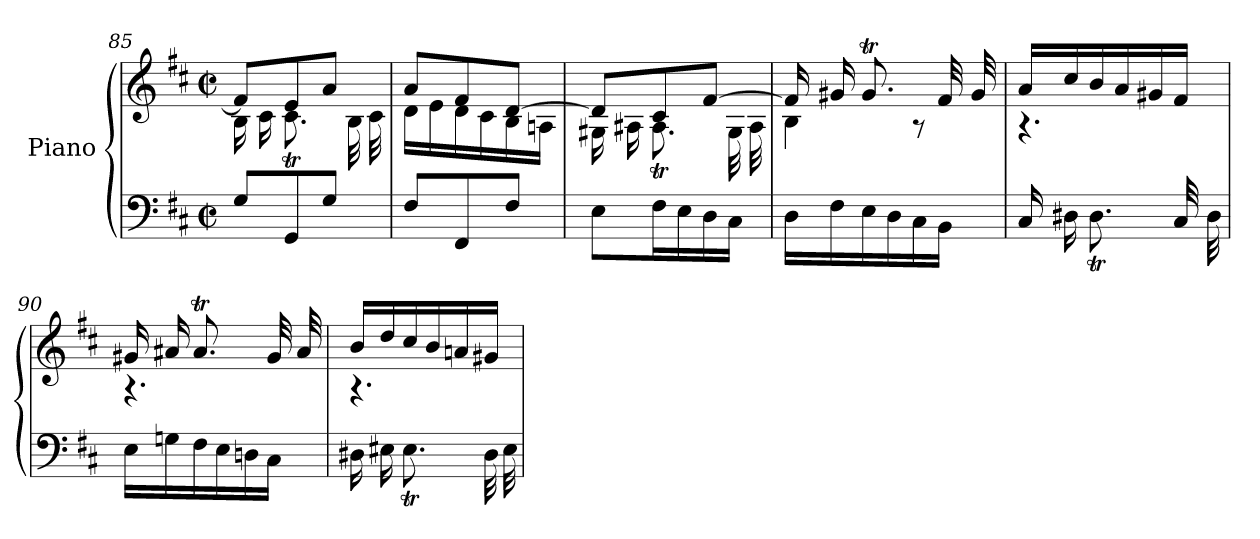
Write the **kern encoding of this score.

**kern	**kern
*part1	*part1
*staff2	*staff1
*I"Piano	*
*clefF4	*clefG2
*k[f#c#]	*k[f#c#]
*D:	*D:
*M2/2	*M2/2
*met(c|)	*met(c|)
=85	=85
*^	*^
4.ryy	8GL	8f#L]	16BLL
.	.	.	16c#
.	8GG	8e	8.c#t
.	8GJ	8aJ	.
.	.	.	32BLL
.	.	.	32c#JJJ
=86	=86	=86	=86
4.ryy	8F#L	8a/L	16dLL
.	.	.	16e
.	8FF#	8f#/	16d
.	.	.	16c#
.	8F#J	[8d/J	16B
.	.	.	16AnJJ
!!LO:LB:g=z	!!
=87	=87	=87	=87
4.ryy	8E\L	8dL]	16G#XLL
.	.	.	16A#X
.	16F#\L	8c#	8.A#t
.	16E\	.	.
.	16D\	[8f#J	.
.	16C#\JJ	.	32G#LL
.	.	.	32A#JJJ
=88	=88	=88	=88
4.ryy	16DLL	16f#/LL]	4B\
.	16F#	16g#X/	.
.	16E	8.g#t/	.
.	16D	.	.
.	16C#	.	8r
.	16BBJJ	32f#/LL	.
.	.	32g#/JJJ	.
=89	=89	=89	=89
4.ryy	16C#LL	16a/LL	4.r
.	16D#X	16cc#/	.
.	8.D#t	16b/	.
.	.	16a/	.
.	.	16g#X/	.
.	32C#LL	16f#/JJ	.
.	32D#JJJ	.	.
=90	=90	=90	=90
4.ryy	16E\LL	16g#XLL	4.r
.	16Gn\	16a#X	.
.	16F#\	8.a#t	.
.	16E\	.	.
.	16Dn\	.	.
.	16C#\JJ	32g#LL	.
.	.	32a#JJJ	.
=91	=91	=91	=91
4.ryy	16D#X\LL	16bLL	4.r
.	16E#X\	16dd	.
.	8.E#t\	16cc#	.
.	.	16b	.
.	.	16an	.
.	32D#\LL	16g#XJJ	.
.	32E#\JJJ	.	.
*v	*v	*	*
*	*v	*v
=	=
*-	*-
